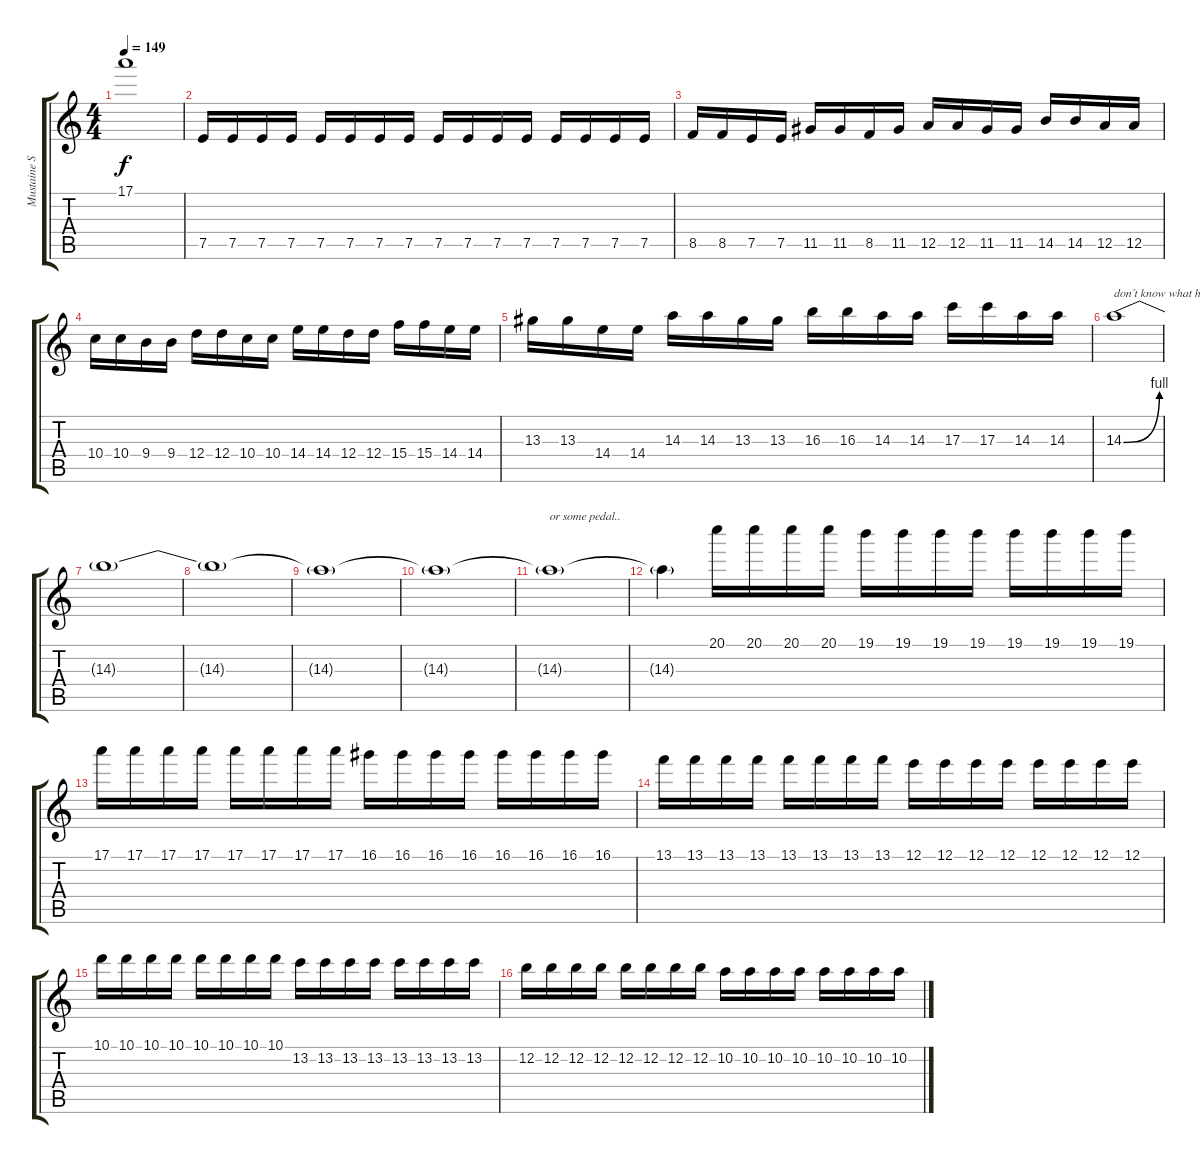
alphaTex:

\track ("Mustaine Solo" "Mustaine S") {instrument overdrivenguitar}
\staff {score tabs}
\tuning (E4 B3 G3 D3 A2 E2) {hide}
\ts (4 4)
\tempo 149
\clef g2
\ks c
17.1{t}.1{dy f} |
7.5.16 7.5.16 7.5.16 7.5.16 7.5.16 7.5.16 7.5.16 7.5.16 7.5.16 7.5.16 7.5.16 7.5.16 7.5.16 7.5.16 7.5.16 7.5.16 |
8.5.16 8.5.16 7.5.16 7.5.16 11.5.16 11.5.16 8.5.16 11.5.16 12.5.16 12.5.16 11.5.16 11.5.16 14.5.16 14.5.16 12.5.16 12.5.16 |
10.4.16 10.4.16 9.4.16 9.4.16 12.4.16 12.4.16 10.4.16 10.4.16 14.4.16 14.4.16 12.4.16 12.4.16 15.4.16 15.4.16 14.4.16 14.4.16 |
13.3.16 13.3.16 14.4.16 14.4.16 14.3.16 14.3.16 13.3.16 13.3.16 16.3.16 16.3.16 14.3.16 14.3.16 17.3.16 17.3.16 14.3.16 14.3.16 |
14.3{be (bend 0 0 60 4)}.1{txt "don´t know what he plays here.. maybe whammy"} |
14.3{t}.1 |
14.3{t}.1 |
14.3{t}.1 |
14.3{t}.1 |
14.3{t}.1{txt "or some pedal.."} |
14.3{t}.4 20.1.16 20.1.16 20.1.16 20.1.16 19.1.16 19.1.16 19.1.16 19.1.16 19.1.16 19.1.16 19.1.16 19.1.16 |
17.1.16 17.1.16 17.1.16 17.1.16 17.1.16 17.1.16 17.1.16 17.1.16 16.1.16 16.1.16 16.1.16 16.1.16 16.1.16 16.1.16 16.1.16 16.1.16 |
13.1.16 13.1.16 13.1.16 13.1.16 13.1.16 13.1.16 13.1.16 13.1.16 12.1.16 12.1.16 12.1.16 12.1.16 12.1.16 12.1.16 12.1.16 12.1.16 |
10.1.16 10.1.16 10.1.16 10.1.16 10.1.16 10.1.16 10.1.16 10.1.16 13.2.16 13.2.16 13.2.16 13.2.16 13.2.16 13.2.16 13.2.16 13.2.16 |
12.2.16 12.2.16 12.2.16 12.2.16 12.2.16 12.2.16 12.2.16 12.2.16 10.2.16 10.2.16 10.2.16 10.2.16 10.2.16 10.2.16 10.2.16 10.2.16
